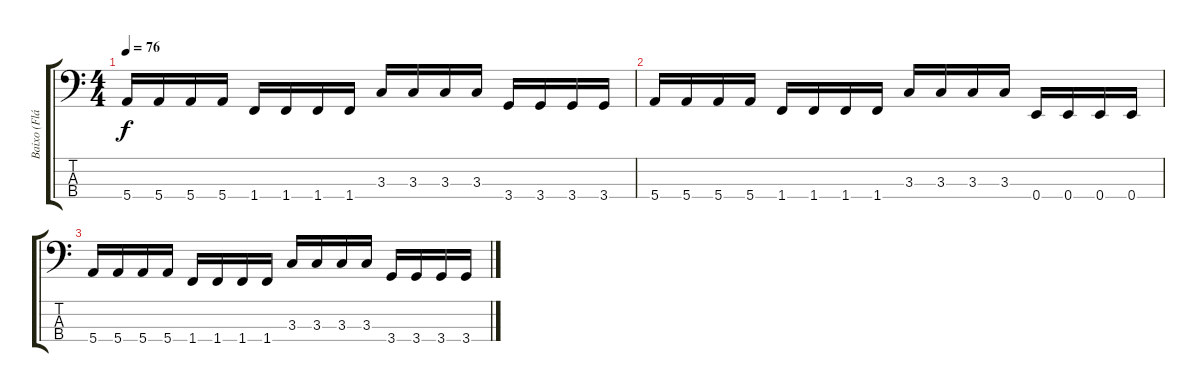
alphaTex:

\track ("Baixo (Flávio Lemos)" "Baixo (Flá") {instrument electricbassfinger}
\staff {score tabs}
\tuning (G2 D2 A1 E1) {hide}
\ts (4 4)
\tempo 76
\clef f4
\ks c
5.4.16{dy f} 5.4.16 5.4.16 5.4.16 1.4.16 1.4.16 1.4.16 1.4.16 3.3.16 3.3.16 3.3.16 3.3.16 3.4.16 3.4.16 3.4.16 3.4.16 |
5.4.16 5.4.16 5.4.16 5.4.16 1.4.16 1.4.16 1.4.16 1.4.16 3.3.16 3.3.16 3.3.16 3.3.16 0.4.16 0.4.16 0.4.16 0.4.16 |
5.4.16 5.4.16 5.4.16 5.4.16 1.4.16 1.4.16 1.4.16 1.4.16 3.3.16 3.3.16 3.3.16 3.3.16 3.4.16 3.4.16 3.4.16 3.4.16
